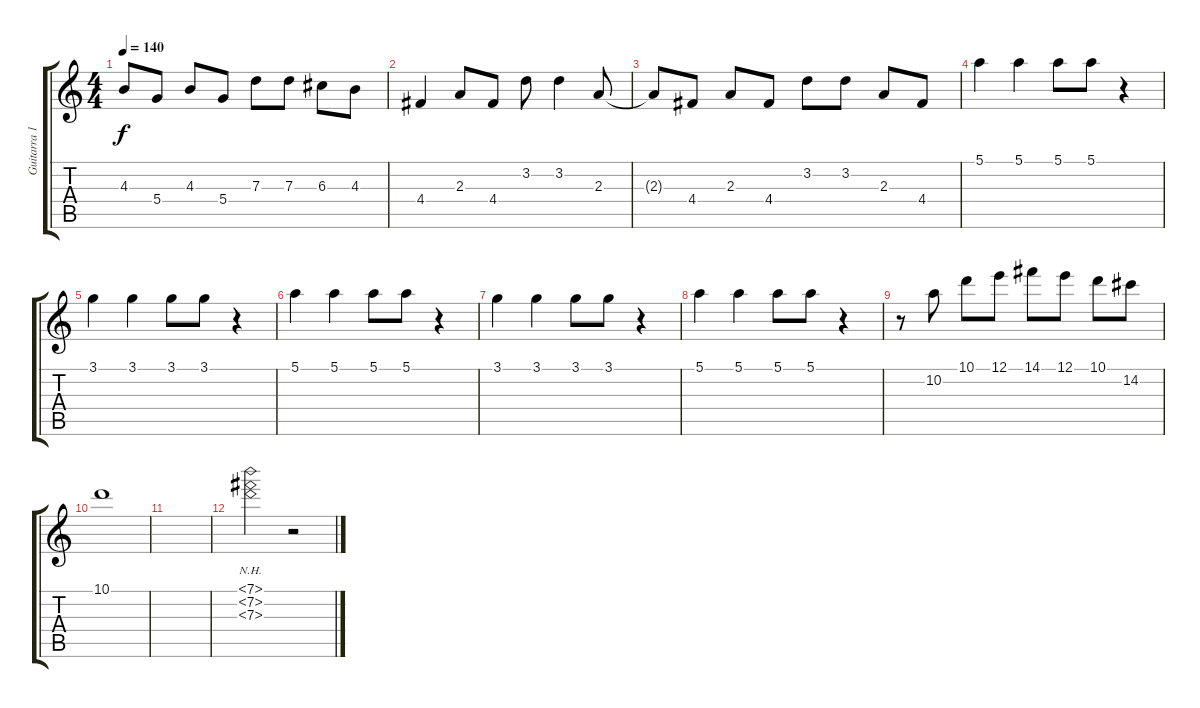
\track ("Guitarra 1 Electrica" "Guitarra 1") {instrument distortionguitar}
\staff {score tabs}
\tuning (E4 B3 G3 D3 A2 E2) {hide}
\ts (4 4)
\tempo 140
\clef g2
\ks c
4.3{t}.8{dy f} 5.4.8 4.3.8 5.4.8 7.3.8 7.3.8 6.3.8 4.3.8 |
4.4.4 2.3.8 4.4.8 3.2.8 3.2.4 2.3.8 |
2.3{t}.8 4.4.8 2.3.8 4.4.8 3.2.8 3.2.8 2.3.8 4.4.8 |
5.1.4 5.1.4 5.1.8 5.1.8 r.4 |
3.1.4 3.1.4 3.1.8 3.1.8 r.4 |
5.1.4 5.1.4 5.1.8 5.1.8 r.4 |
3.1.4 3.1.4 3.1.8 3.1.8 r.4 |
5.1.4 5.1.4 5.1.8 5.1.8 r.4 |
r.8 10.2.8 10.1.8 12.1.8 14.1.8 12.1.8 10.1.8 14.2.8 |
10.1.1 |
|
(7.1{nh} 7.2{nh} 7.3{nh}).2 r.2
